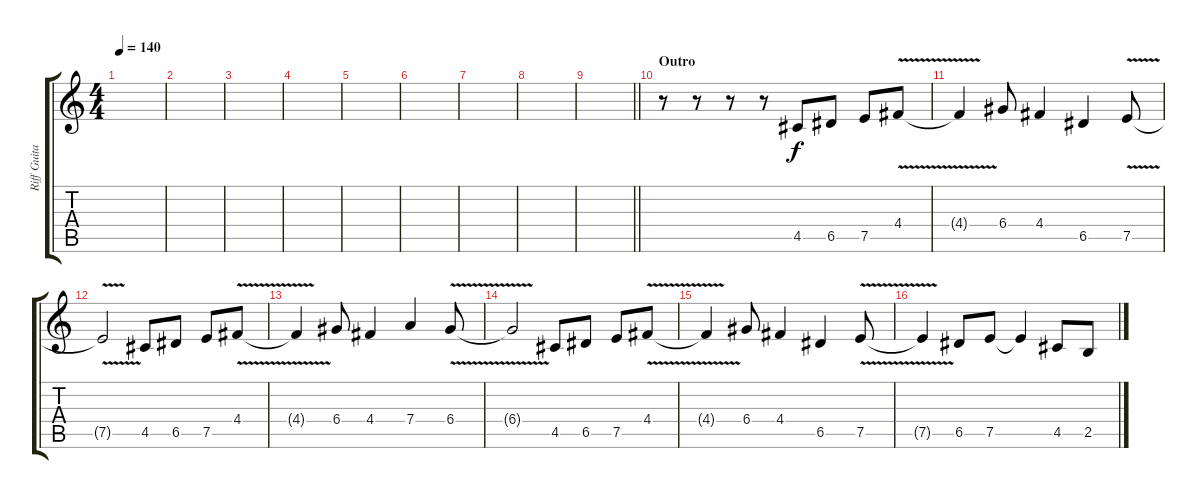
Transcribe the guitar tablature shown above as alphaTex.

\track ("Riff Guitar" "Riff Guita") {instrument overdrivenguitar}
\staff {score tabs}
\tuning (E4 B3 G3 D3 A2 E2) {hide}
\ts (4 4)
\tempo 140
\clef g2
\ks c
|
|
|
|
|
|
|
|
\barLineRight lightlight
|
\section ("" "Outro")
r.8 r.8 r.8 r.8 4.5.8 6.5.8 7.5.8 4.4{v}.8 |
4.4{t}.4 6.4.8 4.4.4 6.5.4 7.5{v}.8 |
7.5{t}.2 4.5.8 6.5.8 7.5.8 4.4{v}.8 |
4.4{t}.4 6.4.8 4.4.4 7.4.4 6.4{v}.8 |
6.4{t}.2 4.5.8 6.5.8 7.5.8 4.4{v}.8 |
4.4{t}.4 6.4.8 4.4.4 6.5.4 7.5{v}.8 |
7.5{t}.4 6.5.8 7.5.8 7.5{t}.4 4.5.8 2.5.8
